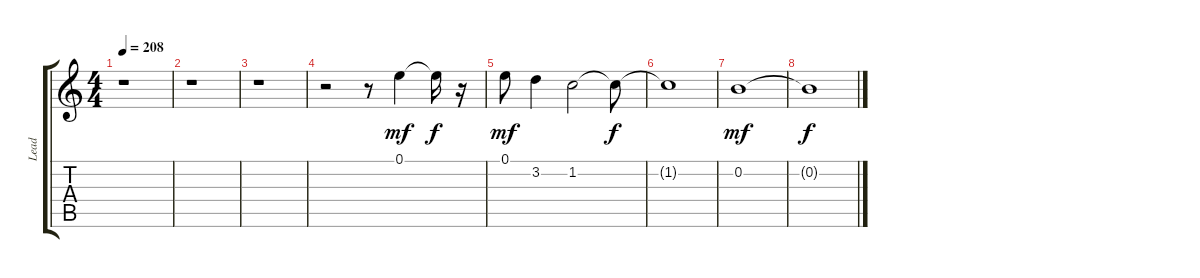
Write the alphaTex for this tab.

\track ("Lead" "Lead") {instrument distortionguitar}
\staff {score tabs}
\tuning (E4 B3 G3 D3 A2 E2) {hide}
\ts (4 4)
\tempo 208
\clef g2
\ks c
r.1{dy f} |
r.1 |
r.1 |
r.2 r.8 0.1.4{dy mf} 0.1{t}.16{dy f} r.16 |
0.1.8{dy mf} 3.2.4 1.2.2 1.2{t}.8{dy f} |
1.2{t}.1 |
0.2.1{dy mf} |
0.2{t}.1{dy f}
